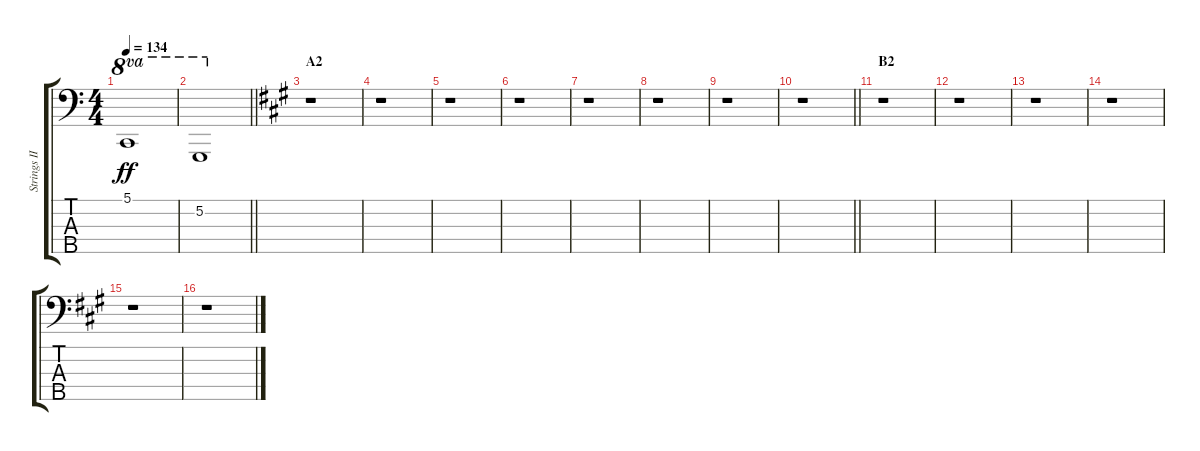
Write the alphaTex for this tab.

\track ("Strings III" "Strings II") {instrument stringensemble1}
\staff {score tabs}
\tuning (G2 D2 A1 E1 B0) {hide}
\ts (4 4)
\tempo 134
\clef f4
\ks c
5.1.1{ot 8va dy ff} |
\barLineRight lightlight
5.2.1{ot 8va} |
\section ("" "A2")
\ks a
r.1 |
r.1 |
r.1 |
r.1 |
r.1 |
r.1 |
r.1 |
\barLineRight lightlight
r.1 |
\section ("" "B2")
r.1 |
r.1 |
r.1 |
r.1 |
r.1 |
r.1
